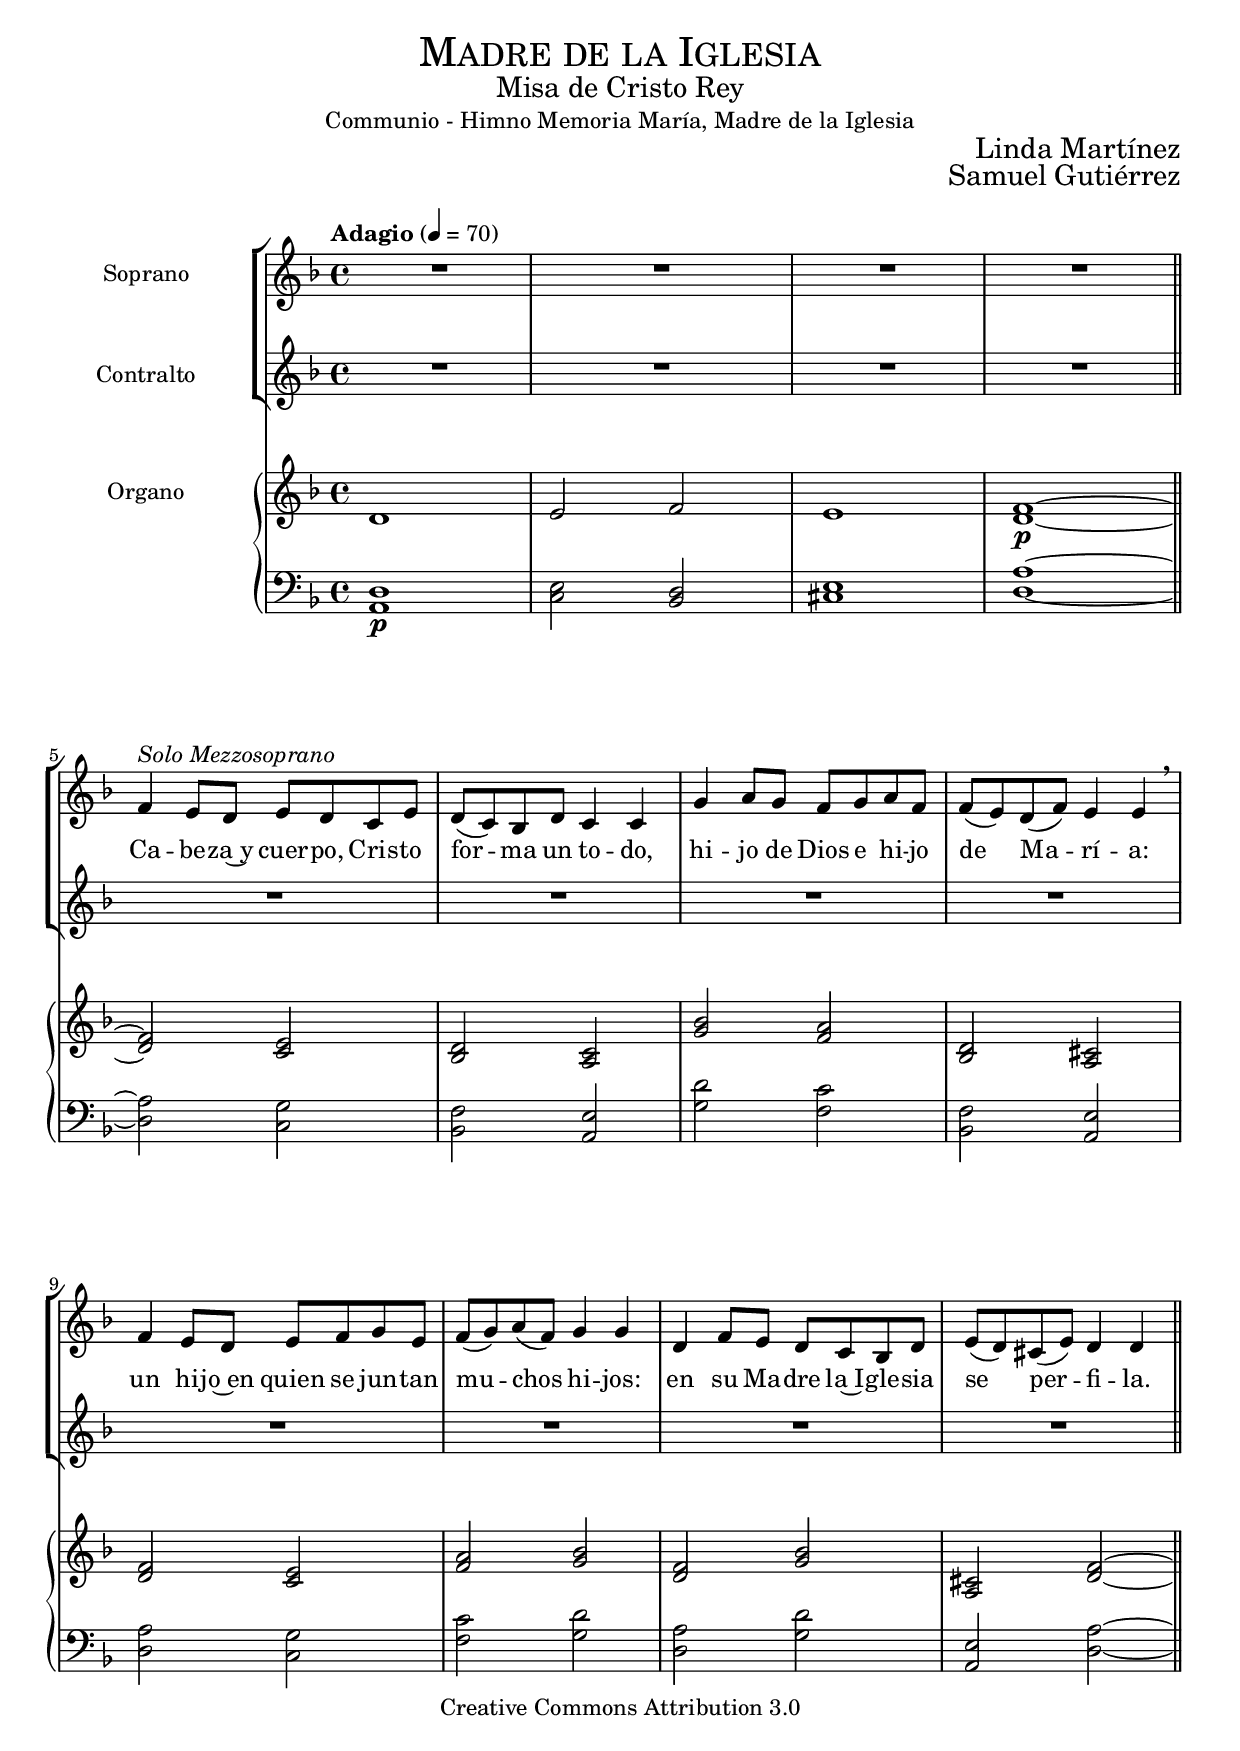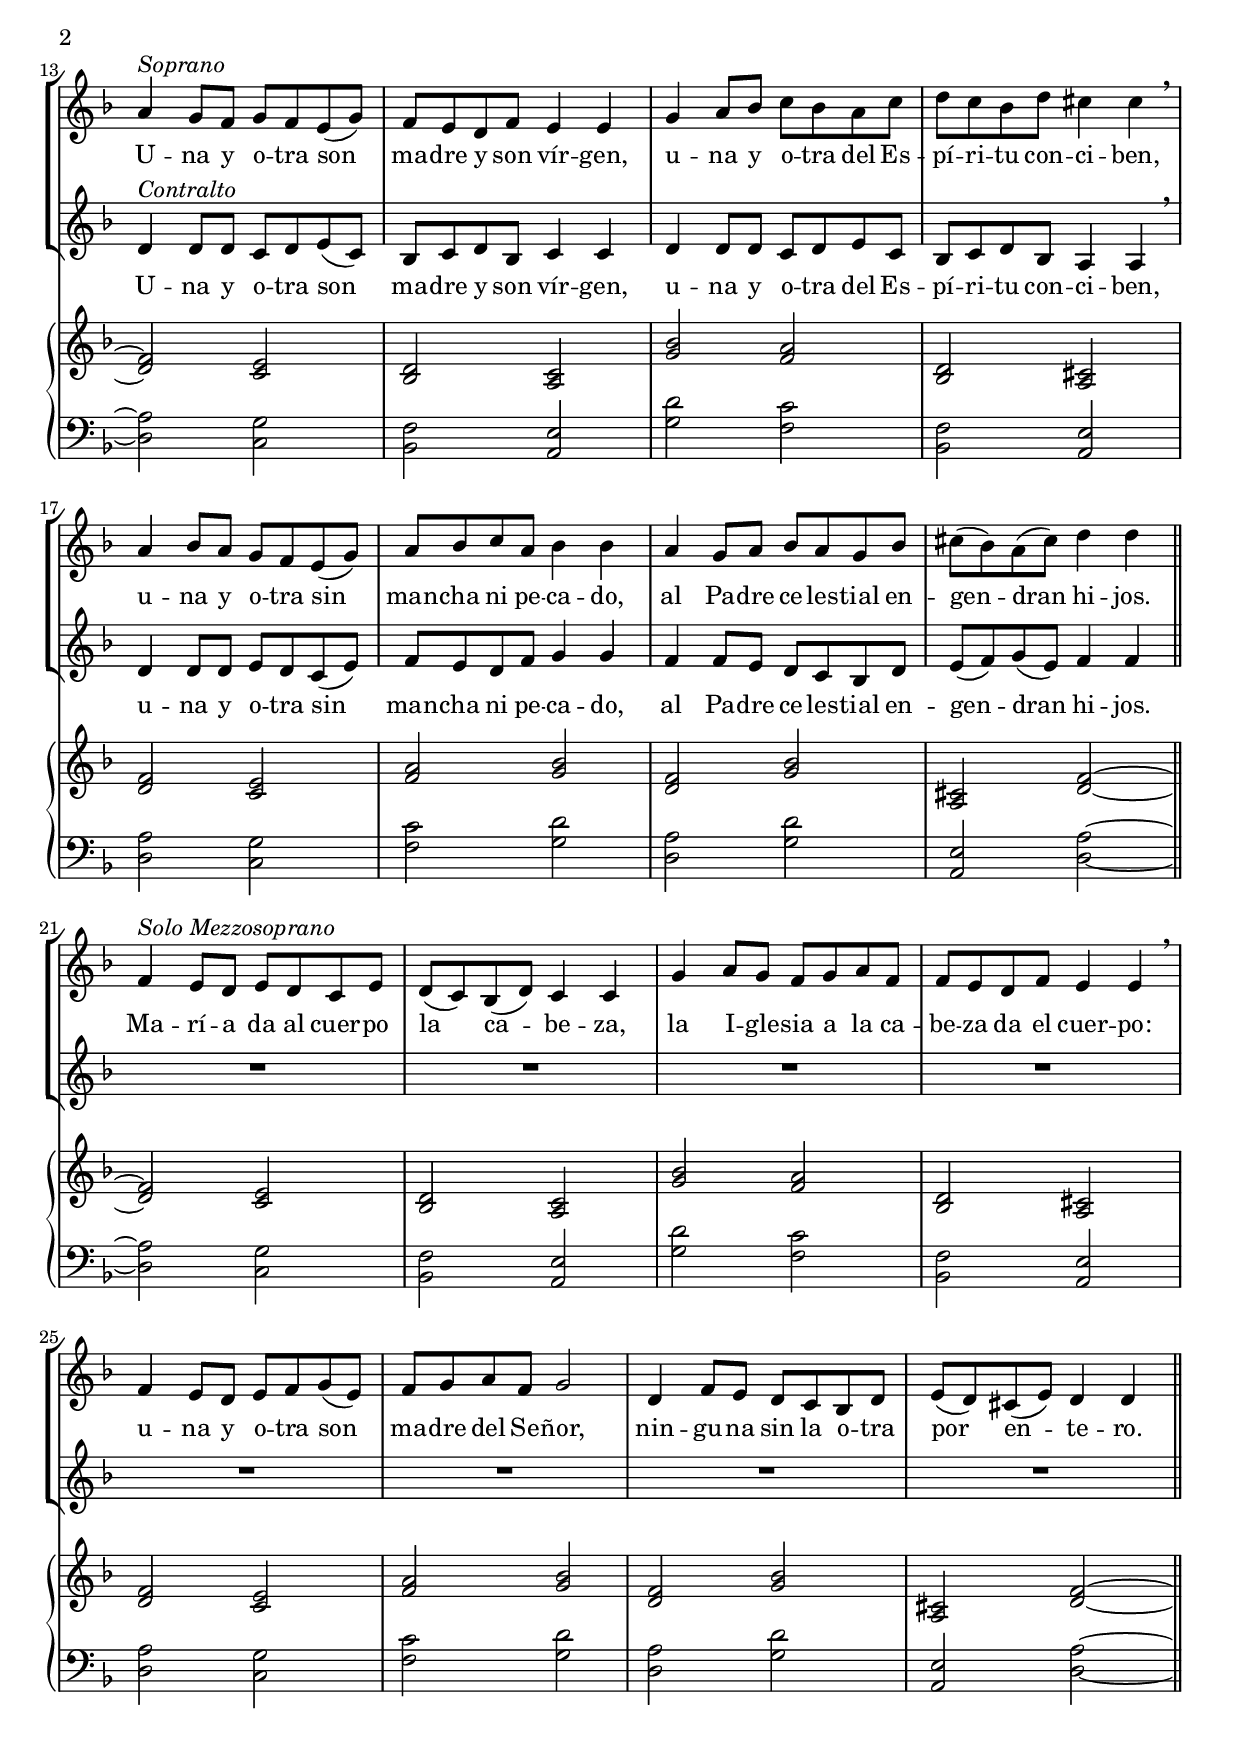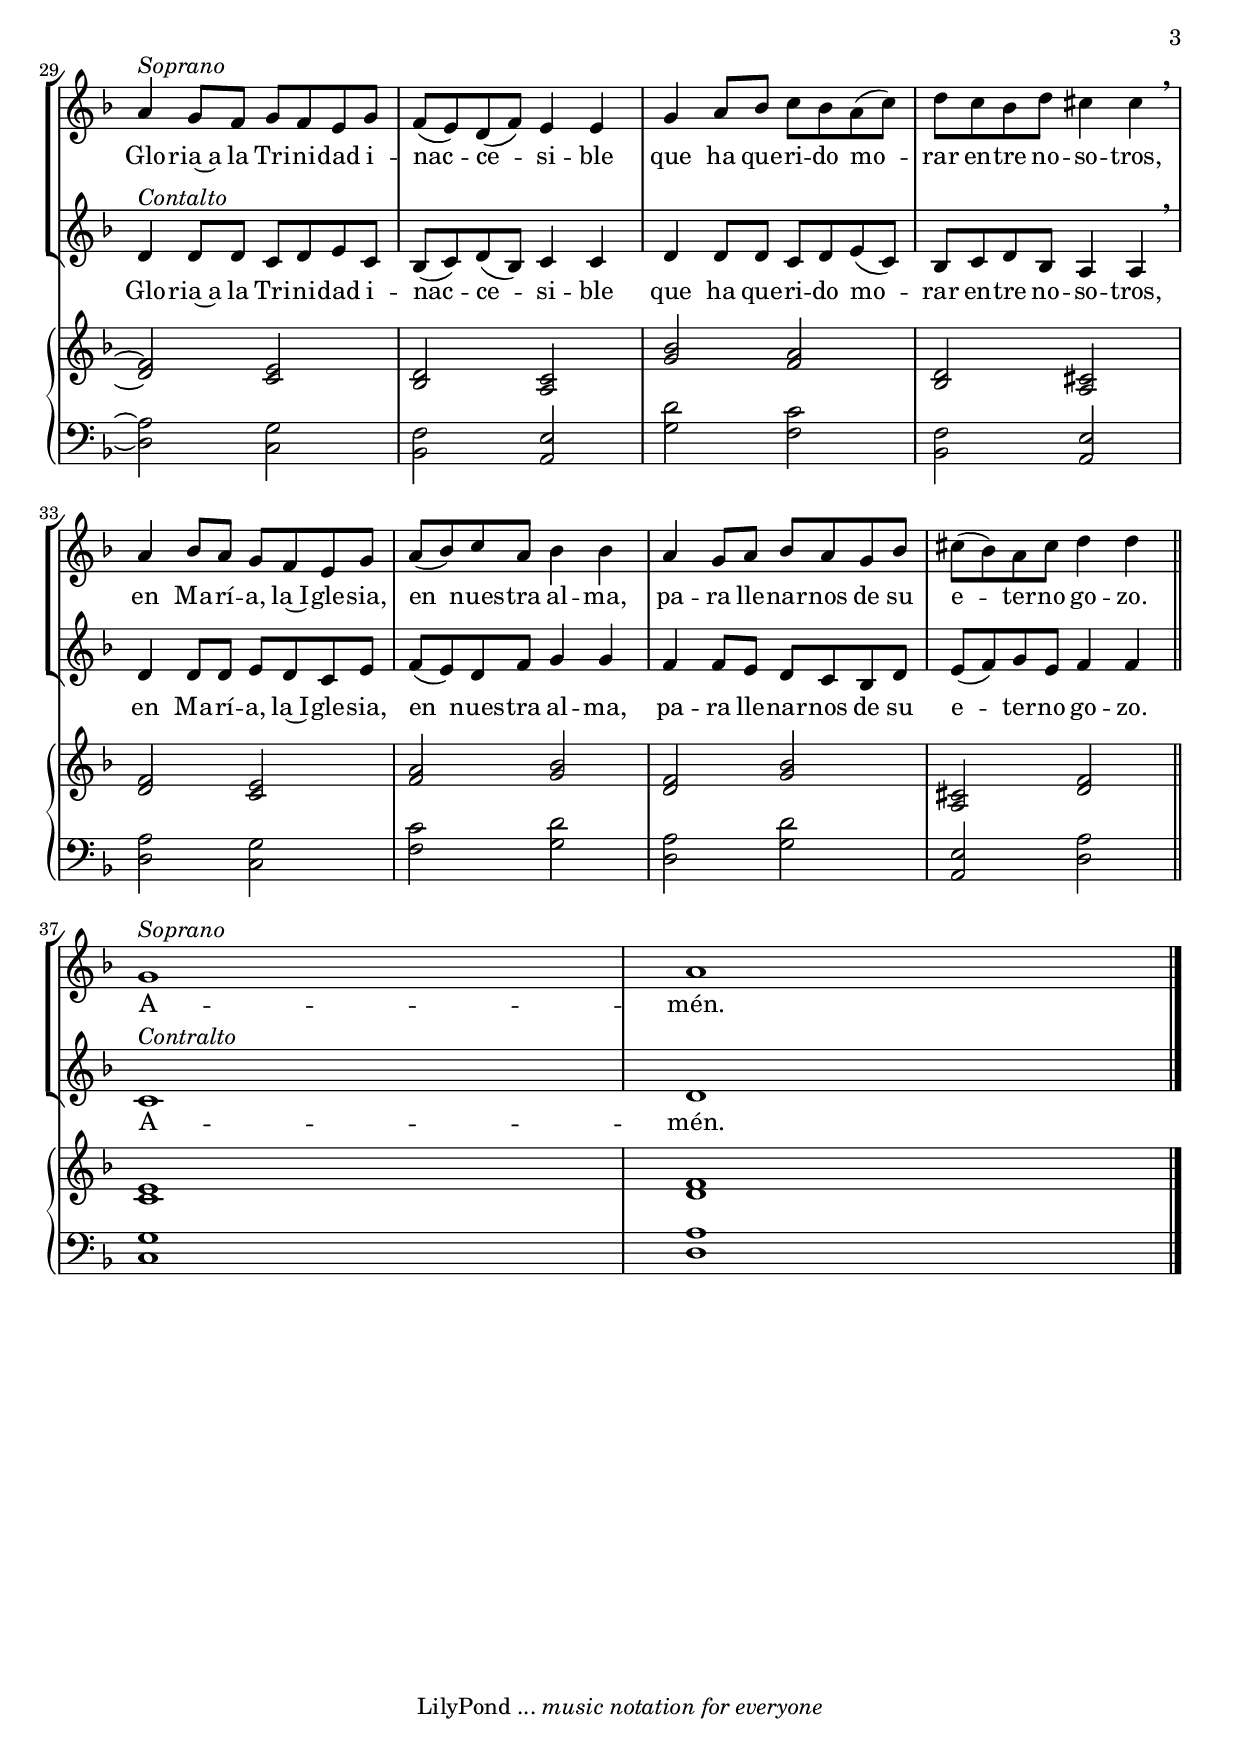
% ****************************************************************
%	Madre de la iglesia - Melodia inspirada en las composiciones de Mons Marco Frisina
%   	Texto y musica con acompañamiento
%	by serach.sam@
% ****************************************************************
\language "espanol"
\version "2.19.82"

#(set-global-staff-size 19.8)

% --- Cabecera
\markup { \fill-line { \center-column { \fontsize #5 \smallCaps "Madre de la Iglesia" \fontsize #2 "Misa de Cristo Rey" "Communio - Himno Memoria María, Madre de la Iglesia" } } }
%\markup { \fill-line { " " \right-column { \fontsize #2 "Letra: Pablo VI" } } }
\markup { \fill-line { " " \center-column { \fontsize #2 "Linda Martínez" } } }
\markup { \fill-line { " " \center-column { \fontsize #2 "Samuel Gutiérrez" } } }
\header {
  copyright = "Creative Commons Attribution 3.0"
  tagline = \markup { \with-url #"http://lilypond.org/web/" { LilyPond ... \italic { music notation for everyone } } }
  breakbefore = ##t
}

% --- Musica

% --- Parametro globales
global = {
  \tempo "Adagio" 4 = 70
  \key re \minor
  \time 4/4
}

Music = \relative do' {
  R1*4 \bar "||" \break

  fa4^\markup { \italic "Solo Mezzosoprano" } mi8 re mi re do mi |
  re8( do) sib re do4 do 	|
  sol'4 la8 sol fa sol la fa	|
  fa8( mi) re( fa) mi4 mi \breathe | \break
  fa4 mi8 re mi fa sol mi	|
  fa8( sol) la( fa) sol4 sol 	|
  re4 fa8 mi re do sib re	|
  mi8( re) dos( mi) re4 re 	| \bar "||" \break

  la'4^\markup { \italic "Soprano" } sol8 fa sol fa mi( sol) |
  fa8 mi re fa mi4 mi		|
  sol4 la8 sib do sib la do|	|
  re do sib re dos4 dos \breathe | \break
  la4 sib8 la sol fa mi( sol)	|
  la8 sib do la sib4 sib 	|
  la4 sol8 la sib la sol sib	|
  dos8( sib) la( dos) re4 re 	| \bar "||" \break

  fa,4^\markup { \italic "Solo Mezzosoprano" } mi8 re mi re do mi |
  re8( do) sib( re) do4 do	|
  sol'4 la8 sol fa sol la fa 	|
  fa8 mi re fa mi4 mi \breathe 	| \break
  fa4 mi8 re mi fa sol( mi)	|
  fa8 sol la fa sol2 		|
  re4 fa8 mi re do sib re	|
  mi8( re) dos( mi) re4 re 	| \bar "||" \break

  la'4^\markup { \italic "Soprano" } sol8 fa sol fa mi sol |
  fa8( mi) re( fa) mi4 mi 	|
  sol4 la8 sib do sib la( do)	|
  re do sib re dos4 dos \breathe	| \break
  la4 sib8 la sol fa mi sol	|
  la8( sib) do la sib4 sib	|
  la4 sol8 la sib la sol sib	|
  dos8( sib) la dos re4 re	| \bar "||" \break

  sol,1^\markup { \italic "Soprano" } |
  la1			|

  \bar "|."
}
Words = \lyricmode {
  Ca -- be -- za~y cuer -- po, Cris -- to for -- ma un to -- do,
  hi -- jo de Dios e hi -- jo de Ma -- rí -- a:
  un hi -- jo~en quien se jun -- tan mu -- chos hi -- jos:
  en su Ma -- dre la~I -- gle -- sia se per -- fi -- la.

  U -- na y o -- tra son ma -- dre y son vír -- gen,
  u -- na y o -- tra del Es -- pí -- ri -- tu con -- ci -- ben,
  u -- na y o -- tra sin man -- cha ni pe -- ca -- do,
  al Pa -- dre ce -- les -- tial en -- gen -- dran hi -- jos.

  Ma -- rí -- a da al cuer -- po la ca -- be -- za,
  la I -- gle -- sia a la ca -- be -- za da el cuer -- po:
  u -- na y o -- tra son ma -- dre del Se -- ñor,
  nin -- gu -- na sin la o -- tra por en -- te -- ro.

  Glo -- ria~a la Tri -- ni -- dad i -- nac -- ce -- si -- ble
  que ha que -- ri -- do mo -- rar en -- tre no -- so -- tros,
  en Ma -- rí -- a, la~I -- gle -- sia, en nues -- tra al -- ma,
  pa -- ra lle -- nar -- nos de su e -- ter -- no go -- zo.

  A -- mén.
}

Music_dos = \relative do' {
  R1*4 \bar "||" \break

  R1*8 |

  re4^\markup { \italic "Contralto" } re8 re do8 re mi( do) |
  sib8 do re sib do4 do		|
  re4 re8 re do re mi do		|
  sib do re sib la4 la \breathe	|
  re4 re8 re mi8 re do( mi)	|
  fa8 mi re fa sol4 sol		|
  fa4 fa8 mi re do sib re	|
  mi( fa) sol( mi) fa4 fa	|

  R1*8 |

  re4^\markup { \italic "Contalto" } re8 re do8 re mi do |
  sib8( do) re( sib) do4 do	|
  re4 re8 re do re mi( do) 	|
  sib do re sib la4 la 	| \breathe
  re4 re8 re mi8 re do mi	|
  fa8( mi) re fa sol4 sol	|
  fa4 fa8 mi re do sib re 	|
  mi( fa) sol mi fa4 fa 		| \bar "||"

  do1^\markup { \italic "Contralto" } |
  re1			|

  \bar "|."
}
Words_dos = \lyricmode {
  U -- na y o -- tra son ma -- dre y son vír -- gen,
  u -- na y o -- tra del Es -- pí -- ri -- tu con -- ci -- ben,
  u -- na y o -- tra sin man -- cha ni pe -- ca -- do,
  al Pa -- dre ce -- les -- tial en -- gen -- dran hi -- jos.

  Glo -- ria~a la Tri -- ni -- dad i -- nac -- ce -- si -- ble
  que ha que -- ri -- do mo -- rar en -- tre no -- so -- tros,
  en Ma -- rí -- a, la~I -- gle -- sia, en nues -- tra al -- ma,
  pa -- ra lle -- nar -- nos de su e -- ter -- no go -- zo.

  A -- mén.
}

NotesSop = \relative do' {
  R1*3 | fa1~\p | \bar "||"

  fa2 mi2	|
  re2 do 	|
  sib'2 la	|
  re,2 dos	|
  fa2 mi2	|
  la2 sib 	|
  fa2 sib	|
  dos,2 fa~	|

  fa2 mi2	|
  re2 do 	|
  sib'2 la	|
  re,2 dos	|
  fa2 mi2	|
  la2 sib 	|
  fa2 sib	|
  dos,2 fa~	|

  fa2 mi2	|
  re2 do 	|
  sib'2 la	|
  re,2 dos	|
  fa2 mi2	|
  la2 sib 	|
  fa2 sib	|
  dos,2 fa~	|

  fa2 mi2	|
  re2 do 	|
  sib'2 la	|
  re,2 dos	|
  fa2 mi2	|
  la2 sib 	|
  fa2 sib	|
  dos,2 fa	|

  mi1		|
  fa1		|
}
NotesAlt = \relative do' {
  re1 | mi2 fa | mi1 | re1~\p | \bar "||"

  re2 do 	|
  sib2 la	|
  sol'2 fa	|
  sib,2 la	|
  re2 do 	|
  fa2 sol	|
  re2 sol	|
  la,2 re~	|

  re2 do 	|
  sib2 la	|
  sol'2 fa	|
  sib,2 la	|
  re2 do 	|
  fa2 sol	|
  re2 sol	|
  la,2 re~	|

  re2 do 	|
  sib2 la	|
  sol'2 fa	|
  sib,2 la	|
  re2 do 	|
  fa2 sol	|
  re2 sol	|
  la,2 re~	|

  re2 do 	|
  sib2 la	|
  sol'2 fa	|
  sib,2 la	|
  re2 do 	|
  fa2 sol	|
  re2 sol	|
  la,2 re	|

  do1		|
  re1		|
}
NotesTer = \relative do {
  re1\p | mi2 re | mi1 | la1~ | \bar "||"

  la2 sol 	|
  fa2 mi		|
  re'2 do	|
  fa,2 mi	|
  la2 sol 	|
  do2 re		|
  la2 re		|
  mi,2 la~	|

  la2 sol 	|
  fa2 mi		|
  re'2 do	|
  fa,2 mi	|
  la2 sol 	|
  do2 re		|
  la2 re		|
  mi,2 la~	|

  la2 sol 	|
  fa2 mi		|
  re'2 do	|
  fa,2 mi	|
  la2 sol 	|
  do2 re		|
  la2 re		|
  mi,2 la~	|

  la2 sol 	|
  fa2 mi		|
  re'2 do	|
  fa,2 mi	|
  la2 sol 	|
  do2 re		|
  la2 re		|
  mi,2 la	|

  sol1		|
  la1		|
}
NotesBas = \relative do {
  la1\p | do2 sib | dos1 | re1~ | \bar "||"

  re2 do 	|
  sib2 la	|
  sol'2 fa	|
  sib,2 la	|
  re2 do 	|
  fa2 sol	|
  re2 sol	|
  la,2 re~	|

  re2 do 	|
  sib2 la	|
  sol'2 fa	|
  sib,2 la	|
  re2 do 	|
  fa2 sol	|
  re2 sol	|
  la,2 re~	|

  re2 do 	|
  sib2 la	|
  sol'2 fa	|
  sib,2 la	|
  re2 do 	|
  fa2 sol	|
  re2 sol	|
  la,2 re~	|

  re2 do 	|
  sib2 la	|
  sol'2 fa	|
  sib,2 la	|
  re2 do 	|
  fa2 sol	|
  re2 sol	|
  la,2 re	|

  do1		|
  re1		|
}

% --- acordes
armonias = \new ChordNames {
  \chordmode {
    \italianChords
    re1:m do2 sib la1:7 re1:m

    s2 do2 sib2 la2:m
    sol2:m fa2 sib2 la2
    re2:m do2 fa2 sol2:m
    re2:m sol2:m la2:7 re2:m

    s2 do2 sib2 la2:m
    sol2:m fa2 sib2 la2
    re2:m do2 fa2 sol2:m
    re2:m sol2:m la2:7 re2:m

    s2 do2 sib2 la2:m
    sol2:m fa2 sib2 la2
    re2:m do2 fa2 sol2:m
    re2:m sol2:m la2:7 re2:m

    s2 do2 sib2 la2:m
    sol2:m fa2 sib2 la2
    re2:m do2 fa2 sol2:m
    re2:m sol2:m la2:7 re2:m

    do1 re1:m
  }
}

\score {
  <<
    \new StaffGroup = "Comunion" <<
      \new Staff <<
        \new Voice = "melodia" <<
          \set Staff.instrumentName = #"Soprano"
          \set Staff.midiInstrument = #"choir aahs"
          \set Staff.midiMaximumVolume = #1.5
          \global \Music
        >>\new Lyrics = "melodia"
        \context Lyrics = "melodia" \lyricsto "melodia" \Words
      >>
      \new Staff <<
        \new Voice = "melodia_dos" <<
          \set Staff.instrumentName = #"Contralto"
          \set Staff.midiInstrument = #"choir aahs"
          \set Staff.midiMaximumVolume = #1.5
          \global \Music_dos
        >>
        \new Lyrics = "melodia_dos"
        \context Lyrics = "melodia_dos" \lyricsto "melodia_dos" \Words_dos
      >>
    >>
    %\armonias
    \new PianoStaff <<
      \new Staff <<
        \set Staff.instrumentName = #"Organo"
        \set Staff.midiInstrument = #"church organ"
        \set Staff.midiMaximumVolume = #0.6
        \set Staff.printPartCombineTexts = ##f
        \partcombine
        << \global \NotesSop >>
        << \global \NotesAlt >>
      >>
      \new Staff <<
        \set Staff.midiInstrument = #"church organ"
        \set Staff.midiMaximumVolume = #0.6
        \clef bass
        \set Staff.printPartCombineTexts = ##f
        \partcombine
        << \global \NotesTer >>
        << \global \NotesBas >>
      >>
    >>
  >>
  \midi { }
  \layout { }
}

% --- Musica
\paper{
  #(set-default-paper-size "letter")
  indent=3.5\cm
  page-breaking = #ly:page-turn-breaking
}
